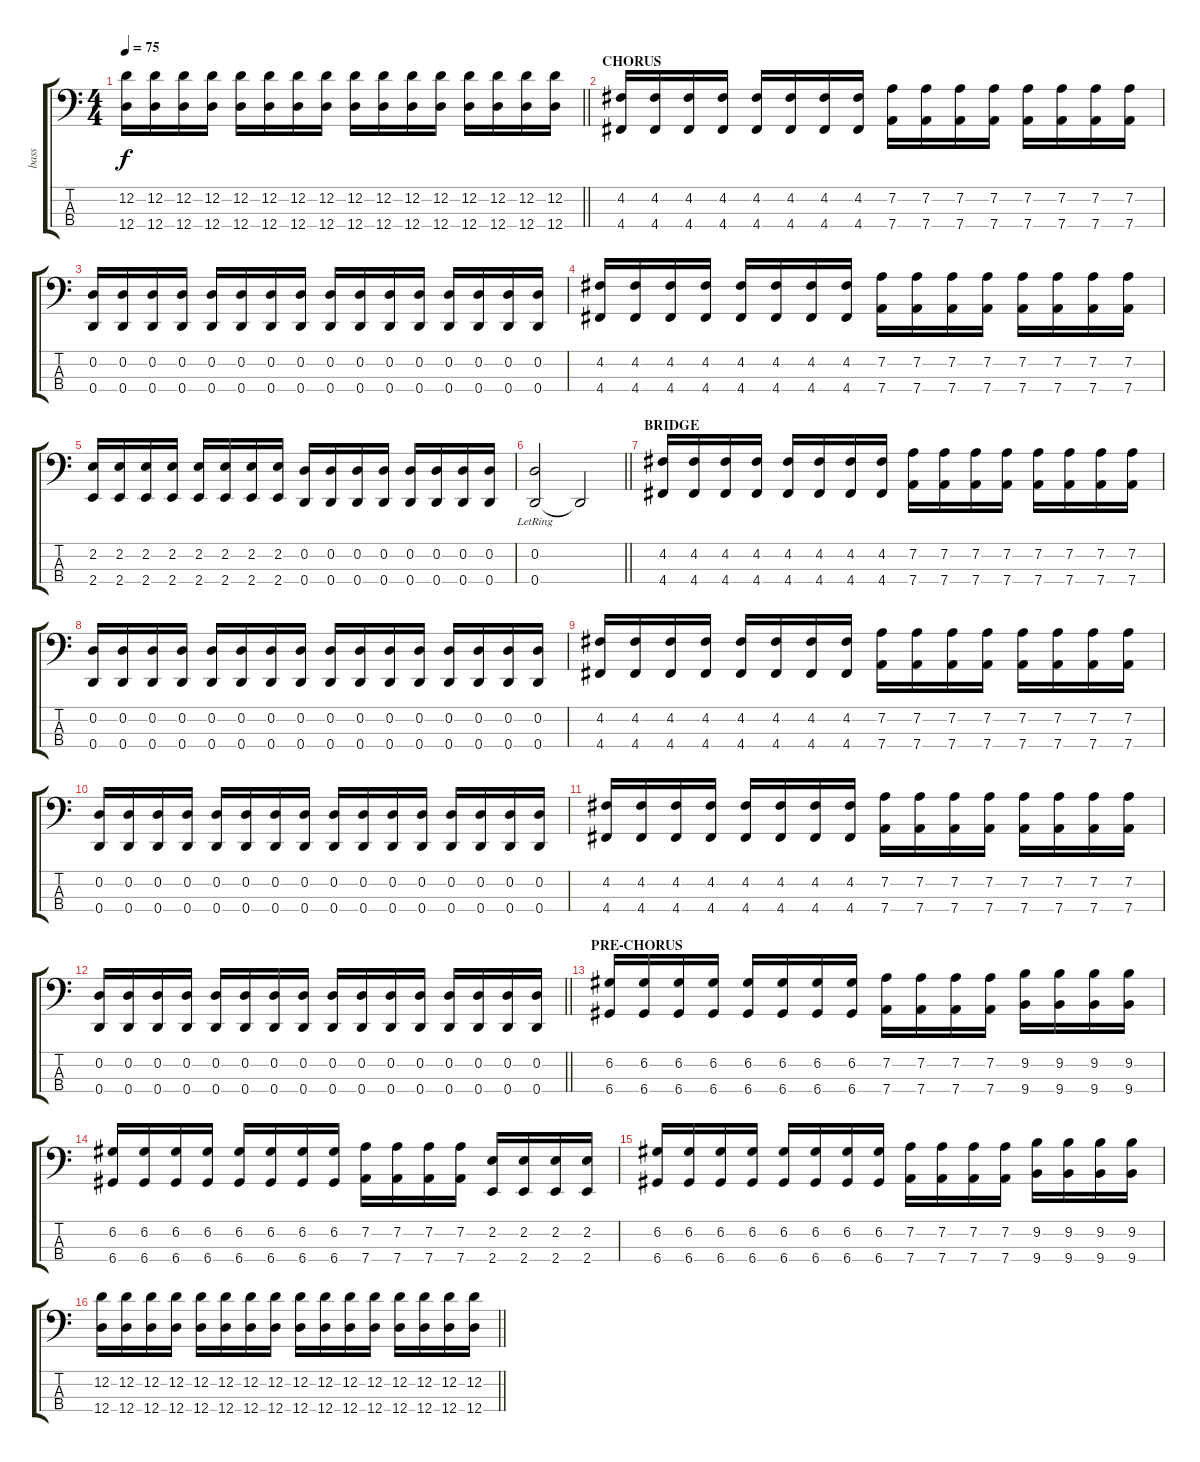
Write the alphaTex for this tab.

\track ("bass" "bass") {instrument electricbassfinger}
\staff {score tabs}
\tuning (G2 D2 A1 D1) {hide}
\ts (4 4)
\tempo 75
\clef f4
\barLineRight lightlight
\ks c
(12.2 12.4).16{dy f} (12.2 12.4).16 (12.2 12.4).16 (12.2 12.4).16 (12.2 12.4).16 (12.2 12.4).16 (12.2 12.4).16 (12.2 12.4).16 (12.2 12.4).16 (12.2 12.4).16 (12.2 12.4).16 (12.2 12.4).16 (12.2 12.4).16 (12.2 12.4).16 (12.2 12.4).16 (12.2 12.4).16 |
\section ("" "CHORUS")
(4.2 4.4).16 (4.2 4.4).16 (4.2 4.4).16 (4.2 4.4).16 (4.2 4.4).16 (4.2 4.4).16 (4.2 4.4).16 (4.2 4.4).16 (7.2 7.4).16 (7.2 7.4).16 (7.2 7.4).16 (7.2 7.4).16 (7.2 7.4).16 (7.2 7.4).16 (7.2 7.4).16 (7.2 7.4).16 |
(0.2 0.4).16 (0.2 0.4).16 (0.2 0.4).16 (0.2 0.4).16 (0.2 0.4).16 (0.2 0.4).16 (0.2 0.4).16 (0.2 0.4).16 (0.2 0.4).16 (0.2 0.4).16 (0.2 0.4).16 (0.2 0.4).16 (0.2 0.4).16 (0.2 0.4).16 (0.2 0.4).16 (0.2 0.4).16 |
(4.2 4.4).16 (4.2 4.4).16 (4.2 4.4).16 (4.2 4.4).16 (4.2 4.4).16 (4.2 4.4).16 (4.2 4.4).16 (4.2 4.4).16 (7.2 7.4).16 (7.2 7.4).16 (7.2 7.4).16 (7.2 7.4).16 (7.2 7.4).16 (7.2 7.4).16 (7.2 7.4).16 (7.2 7.4).16 |
(2.2 2.4).16 (2.2 2.4).16 (2.2 2.4).16 (2.2 2.4).16 (2.2 2.4).16 (2.2 2.4).16 (2.2 2.4).16 (2.2 2.4).16 (0.2 0.4).16 (0.2 0.4).16 (0.2 0.4).16 (0.2 0.4).16 (0.2 0.4).16 (0.2 0.4).16 (0.2 0.4).16 (0.2 0.4).16 |
\barLineRight lightlight
(0.2 0.4{lr}).2 0.4{t}.2 |
\section ("" "BRIDGE")
(4.2 4.4).16 (4.2 4.4).16 (4.2 4.4).16 (4.2 4.4).16 (4.2 4.4).16 (4.2 4.4).16 (4.2 4.4).16 (4.2 4.4).16 (7.2 7.4).16 (7.2 7.4).16 (7.2 7.4).16 (7.2 7.4).16 (7.2 7.4).16 (7.2 7.4).16 (7.2 7.4).16 (7.2 7.4).16 |
(0.2 0.4).16 (0.2 0.4).16 (0.2 0.4).16 (0.2 0.4).16 (0.2 0.4).16 (0.2 0.4).16 (0.2 0.4).16 (0.2 0.4).16 (0.2 0.4).16 (0.2 0.4).16 (0.2 0.4).16 (0.2 0.4).16 (0.2 0.4).16 (0.2 0.4).16 (0.2 0.4).16 (0.2 0.4).16 |
(4.2 4.4).16 (4.2 4.4).16 (4.2 4.4).16 (4.2 4.4).16 (4.2 4.4).16 (4.2 4.4).16 (4.2 4.4).16 (4.2 4.4).16 (7.2 7.4).16 (7.2 7.4).16 (7.2 7.4).16 (7.2 7.4).16 (7.2 7.4).16 (7.2 7.4).16 (7.2 7.4).16 (7.2 7.4).16 |
(0.2 0.4).16 (0.2 0.4).16 (0.2 0.4).16 (0.2 0.4).16 (0.2 0.4).16 (0.2 0.4).16 (0.2 0.4).16 (0.2 0.4).16 (0.2 0.4).16 (0.2 0.4).16 (0.2 0.4).16 (0.2 0.4).16 (0.2 0.4).16 (0.2 0.4).16 (0.2 0.4).16 (0.2 0.4).16 |
(4.2 4.4).16 (4.2 4.4).16 (4.2 4.4).16 (4.2 4.4).16 (4.2 4.4).16 (4.2 4.4).16 (4.2 4.4).16 (4.2 4.4).16 (7.2 7.4).16 (7.2 7.4).16 (7.2 7.4).16 (7.2 7.4).16 (7.2 7.4).16 (7.2 7.4).16 (7.2 7.4).16 (7.2 7.4).16 |
\barLineRight lightlight
(0.2 0.4).16 (0.2 0.4).16 (0.2 0.4).16 (0.2 0.4).16 (0.2 0.4).16 (0.2 0.4).16 (0.2 0.4).16 (0.2 0.4).16 (0.2 0.4).16 (0.2 0.4).16 (0.2 0.4).16 (0.2 0.4).16 (0.2 0.4).16 (0.2 0.4).16 (0.2 0.4).16 (0.2 0.4).16 |
\section ("" "PRE-CHORUS")
(6.2 6.4).16 (6.2 6.4).16 (6.2 6.4).16 (6.2 6.4).16 (6.2 6.4).16 (6.2 6.4).16 (6.2 6.4).16 (6.2 6.4).16 (7.2 7.4).16 (7.2 7.4).16 (7.2 7.4).16 (7.2 7.4).16 (9.2 9.4).16 (9.2 9.4).16 (9.2 9.4).16 (9.2 9.4).16 |
(6.2 6.4).16 (6.2 6.4).16 (6.2 6.4).16 (6.2 6.4).16 (6.2 6.4).16 (6.2 6.4).16 (6.2 6.4).16 (6.2 6.4).16 (7.2 7.4).16 (7.2 7.4).16 (7.2 7.4).16 (7.2 7.4).16 (2.2 2.4).16 (2.2 2.4).16 (2.2 2.4).16 (2.2 2.4).16 |
(6.2 6.4).16 (6.2 6.4).16 (6.2 6.4).16 (6.2 6.4).16 (6.2 6.4).16 (6.2 6.4).16 (6.2 6.4).16 (6.2 6.4).16 (7.2 7.4).16 (7.2 7.4).16 (7.2 7.4).16 (7.2 7.4).16 (9.2 9.4).16 (9.2 9.4).16 (9.2 9.4).16 (9.2 9.4).16 |
\barLineRight lightlight
(12.2 12.4).16 (12.2 12.4).16 (12.2 12.4).16 (12.2 12.4).16 (12.2 12.4).16 (12.2 12.4).16 (12.2 12.4).16 (12.2 12.4).16 (12.2 12.4).16 (12.2 12.4).16 (12.2 12.4).16 (12.2 12.4).16 (12.2 12.4).16 (12.2 12.4).16 (12.2 12.4).16 (12.2 12.4).16
